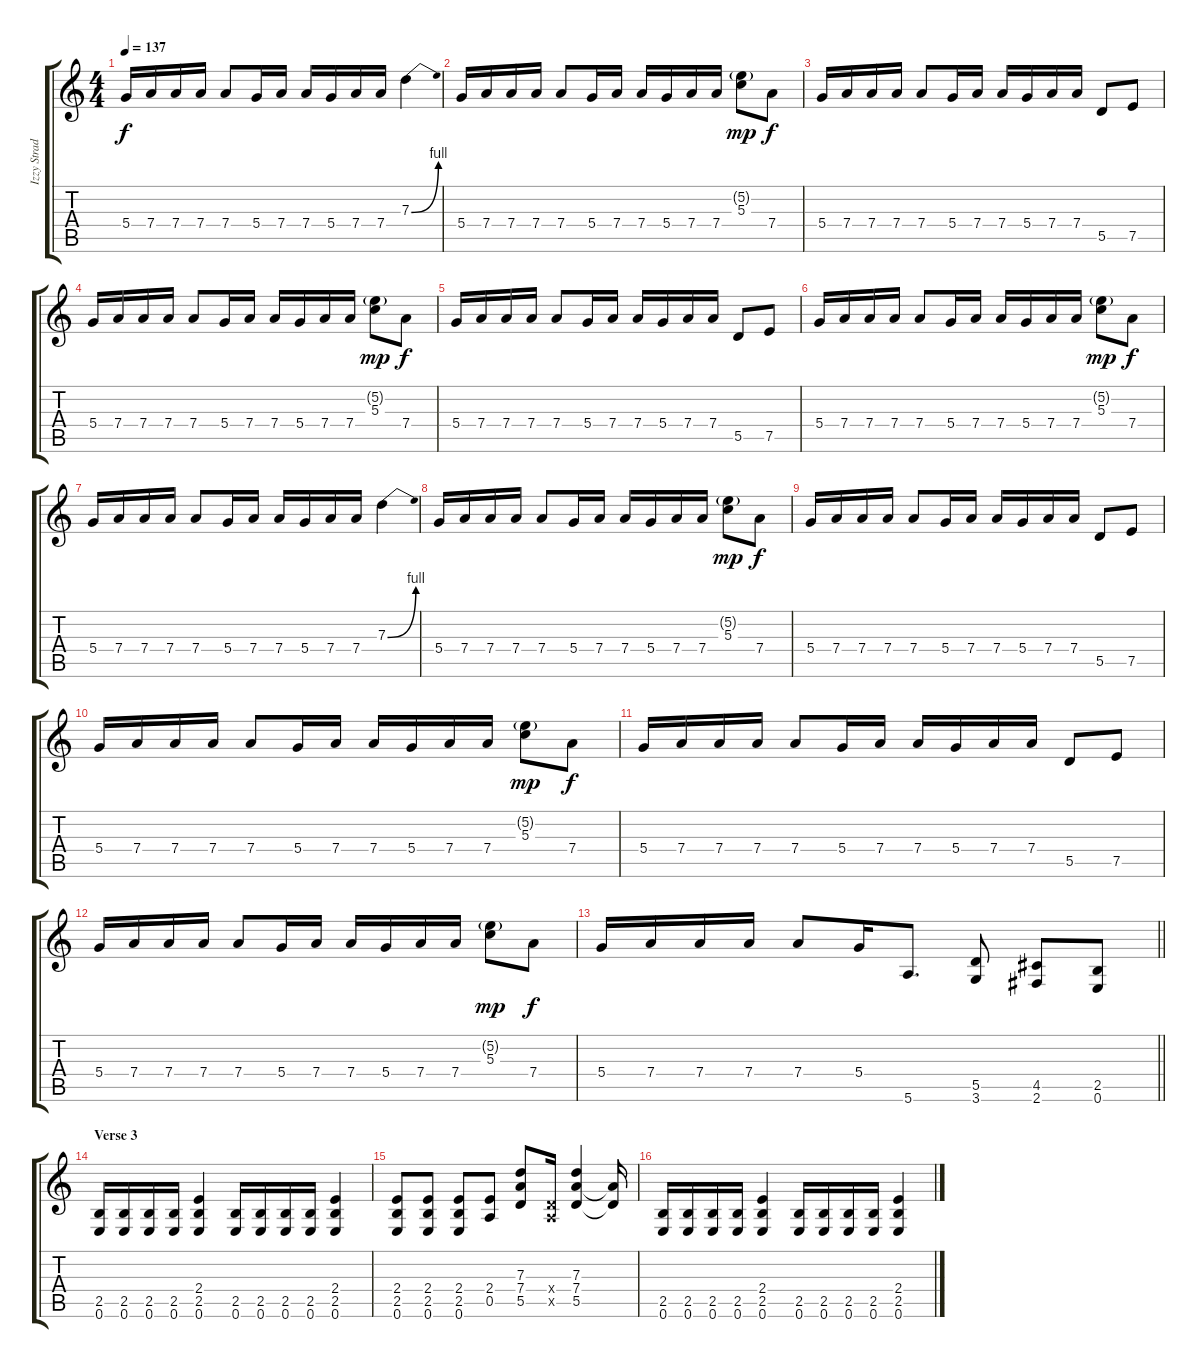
\track ("Izzy Stradlin" "Izzy Strad") {instrument overdrivenguitar}
\staff {score tabs}
\tuning (E4 B3 G3 D3 A2 E2) {hide}
\ts (4 4)
\tempo 137
\clef g2
\ks c
5.4.16{dy f} 7.4.16 7.4.16 7.4.16 7.4.8 5.4.16 7.4.16 7.4.16 5.4.16 7.4.16 7.4.16 7.3{be (bend 0 0 60 4)}.4 |
5.4.16 7.4.16 7.4.16 7.4.16 7.4.8 5.4.16 7.4.16 7.4.16 5.4.16 7.4.16 7.4.16 (5.2{g} 5.3).8{dy mp} 7.4.8{dy f} |
5.4.16 7.4.16 7.4.16 7.4.16 7.4.8 5.4.16 7.4.16 7.4.16 5.4.16 7.4.16 7.4.16 5.5.8 7.5.8 |
5.4.16 7.4.16 7.4.16 7.4.16 7.4.8 5.4.16 7.4.16 7.4.16 5.4.16 7.4.16 7.4.16 (5.2{g} 5.3).8{dy mp} 7.4.8{dy f} |
5.4.16 7.4.16 7.4.16 7.4.16 7.4.8 5.4.16 7.4.16 7.4.16 5.4.16 7.4.16 7.4.16 5.5.8 7.5.8 |
5.4.16 7.4.16 7.4.16 7.4.16 7.4.8 5.4.16 7.4.16 7.4.16 5.4.16 7.4.16 7.4.16 (5.2{g} 5.3).8{dy mp} 7.4.8{dy f} |
5.4.16 7.4.16 7.4.16 7.4.16 7.4.8 5.4.16 7.4.16 7.4.16 5.4.16 7.4.16 7.4.16 7.3{be (bend 0 0 60 4)}.4 |
5.4.16 7.4.16 7.4.16 7.4.16 7.4.8 5.4.16 7.4.16 7.4.16 5.4.16 7.4.16 7.4.16 (5.2{g} 5.3).8{dy mp} 7.4.8{dy f} |
5.4.16 7.4.16 7.4.16 7.4.16 7.4.8 5.4.16 7.4.16 7.4.16 5.4.16 7.4.16 7.4.16 5.5.8 7.5.8 |
5.4.16 7.4.16 7.4.16 7.4.16 7.4.8 5.4.16 7.4.16 7.4.16 5.4.16 7.4.16 7.4.16 (5.2{g} 5.3).8{dy mp} 7.4.8{dy f} |
5.4.16 7.4.16 7.4.16 7.4.16 7.4.8 5.4.16 7.4.16 7.4.16 5.4.16 7.4.16 7.4.16 5.5.8 7.5.8 |
5.4.16 7.4.16 7.4.16 7.4.16 7.4.8 5.4.16 7.4.16 7.4.16 5.4.16 7.4.16 7.4.16 (5.2{g} 5.3).8{dy mp} 7.4.8{dy f} |
\barLineRight lightlight
5.4.16 7.4.16 7.4.16 7.4.16 7.4.8 5.4.16 5.6.8{d} (5.5 3.6).8 (4.5 2.6).8 (2.5 0.6).8 |
\section ("" "Verse 3")
(2.5 0.6).16 (2.5 0.6).16 (2.5 0.6).16 (2.5 0.6).16 (2.4 2.5 0.6).4 (2.5 0.6).16 (2.5 0.6).16 (2.5 0.6).16 (2.5 0.6).16 (2.4 2.5 0.6).4 |
(2.4 2.5 0.6).8 (2.4 2.5 0.6).8 (2.4 2.5 0.6).8 (2.4 0.5).8 (7.3 7.4 5.5).8 (0.4{x} 0.5{x}).16 (7.3 7.4 5.5).4 (7.4{t} 5.5{t}).16 |
(2.5 0.6).16 (2.5 0.6).16 (2.5 0.6).16 (2.5 0.6).16 (2.4 2.5 0.6).4 (2.5 0.6).16 (2.5 0.6).16 (2.5 0.6).16 (2.5 0.6).16 (2.4 2.5 0.6).4
